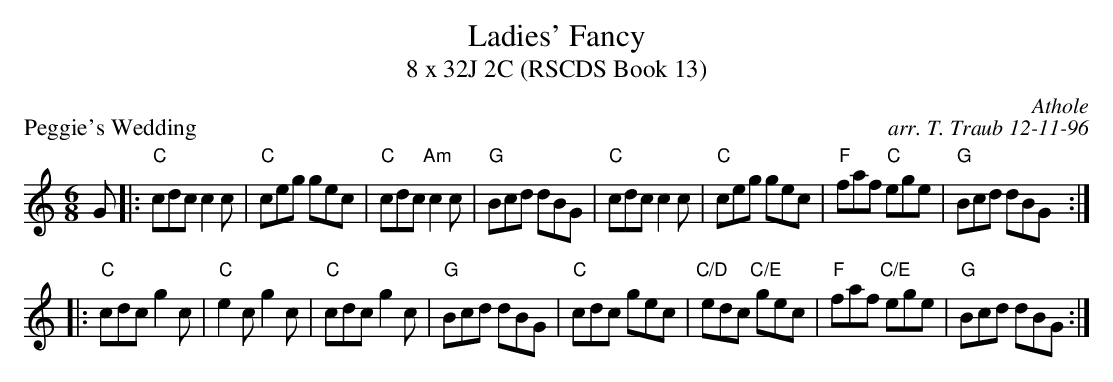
X:1
T: Ladies' Fancy
T: 8 x 32J 2C (RSCDS Book 13)
P: Peggie's Wedding
C: Athole
C: arr. T. Traub 12-11-96
M: 6/8
K: C
L: 1/8
G |: "C" cdc c2 c|"C"ceg gec|"C"cdc "Am"c2 c|"G"Bcd dBG|"C"cdc c2 c|"C"ceg gec|"F"faf "C"ege|"G"Bcd dBG :|
|: "C"cdc g2 c|"C"e2 c g2 c|"C"cdc g2 c|"G"Bcd dBG|"C"cdc gec |"C/D"edc "C/E"gec|"F"faf "C/E"ege|"G"Bcd dBG :|
